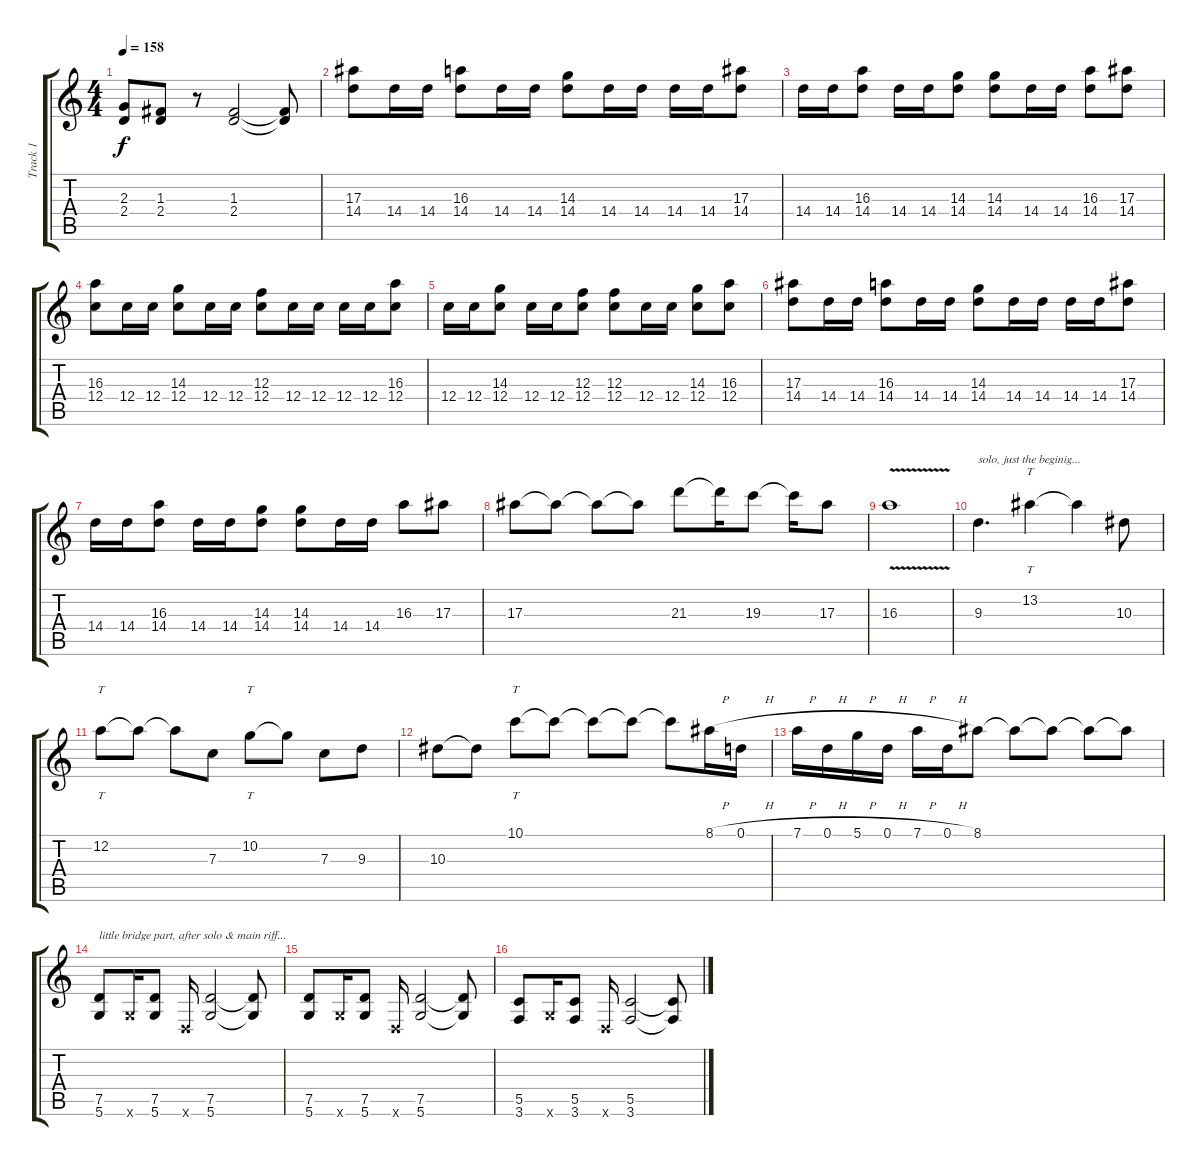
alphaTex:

\track ("Track 1" "Track 1") {instrument distortionguitar}
\staff {score tabs}
\tuning (D4 A3 F3 C3 G2 D2) {hide}
\ts (4 4)
\tempo 158
\clef g2
\ks c
(2.3 2.4).8{dy f} (1.3 2.4).8 r.8 (1.3 2.4).2 (1.3{t} 2.4{t}).8 |
(17.3 14.4).8 14.4.16 14.4.16 (16.3 14.4).8 14.4.16 14.4.16 (14.3 14.4).8 14.4.16 14.4.16 14.4.16 14.4.16 (17.3 14.4).8 |
14.4.16 14.4.16 (16.3 14.4).8 14.4.16 14.4.16 (14.3 14.4).8 (14.3 14.4).8 14.4.16 14.4.16 (16.3 14.4).8 (17.3 14.4).8 |
(16.3 12.4).8 12.4.16 12.4.16 (14.3 12.4).8 12.4.16 12.4.16 (12.3 12.4).8 12.4.16 12.4.16 12.4.16 12.4.16 (16.3 12.4).8 |
12.4.16 12.4.16 (14.3 12.4).8 12.4.16 12.4.16 (12.3 12.4).8 (12.3 12.4).8 12.4.16 12.4.16 (14.3 12.4).8 (16.3 12.4).8 |
(17.3 14.4).8 14.4.16 14.4.16 (16.3 14.4).8 14.4.16 14.4.16 (14.3 14.4).8 14.4.16 14.4.16 14.4.16 14.4.16 (17.3 14.4).8 |
14.4.16 14.4.16 (16.3 14.4).8 14.4.16 14.4.16 (14.3 14.4).8 (14.3 14.4).8 14.4.16 14.4.16 16.3.8 17.3.8 |
17.3.8 17.3{t}.8 17.3{t}.8 17.3{t}.8 21.3.8 21.3{t}.16 19.3.8 19.3{t}.16 17.3.8 |
16.3{v}.1 |
9.3.4{d txt "solo, just the beginig..."} 13.2.4{tt} 13.2{t}.4 10.3.8 |
12.2.8{tt} 12.2{t}.8 12.2{t}.8 7.3.8 10.2.8{tt} 10.2{t}.8 7.3.8 9.3.8 |
10.3.8 10.3{t}.8 10.1.8{tt} 10.1{t}.8 10.1{t}.8 10.1{t}.8 10.1{t}.8 8.1{h}.16 0.1{h}.16 |
7.1{h}.16 0.1{h}.16 5.1{h}.16 0.1{h}.16 7.1{h}.16 0.1{h}.16 8.1.8 8.1{t}.8 8.1{t}.8 8.1{t}.8 8.1{t}.8 |
(7.5 5.6).8{txt "little bridge part, after solo & main riff..."} 5.6{x}.16 (7.5 5.6).8 0.6{x}.16 (7.5 5.6).2 (7.5{t} 5.6{t}).8 |
(7.5 5.6).8 5.6{x}.16 (7.5 5.6).8 0.6{x}.16 (7.5 5.6).2 (7.5{t} 5.6{t}).8 |
(5.5 3.6).8 5.6{x}.16 (5.5 3.6).8 0.6{x}.16 (5.5 3.6).2 (5.5{t} 3.6{t}).8
